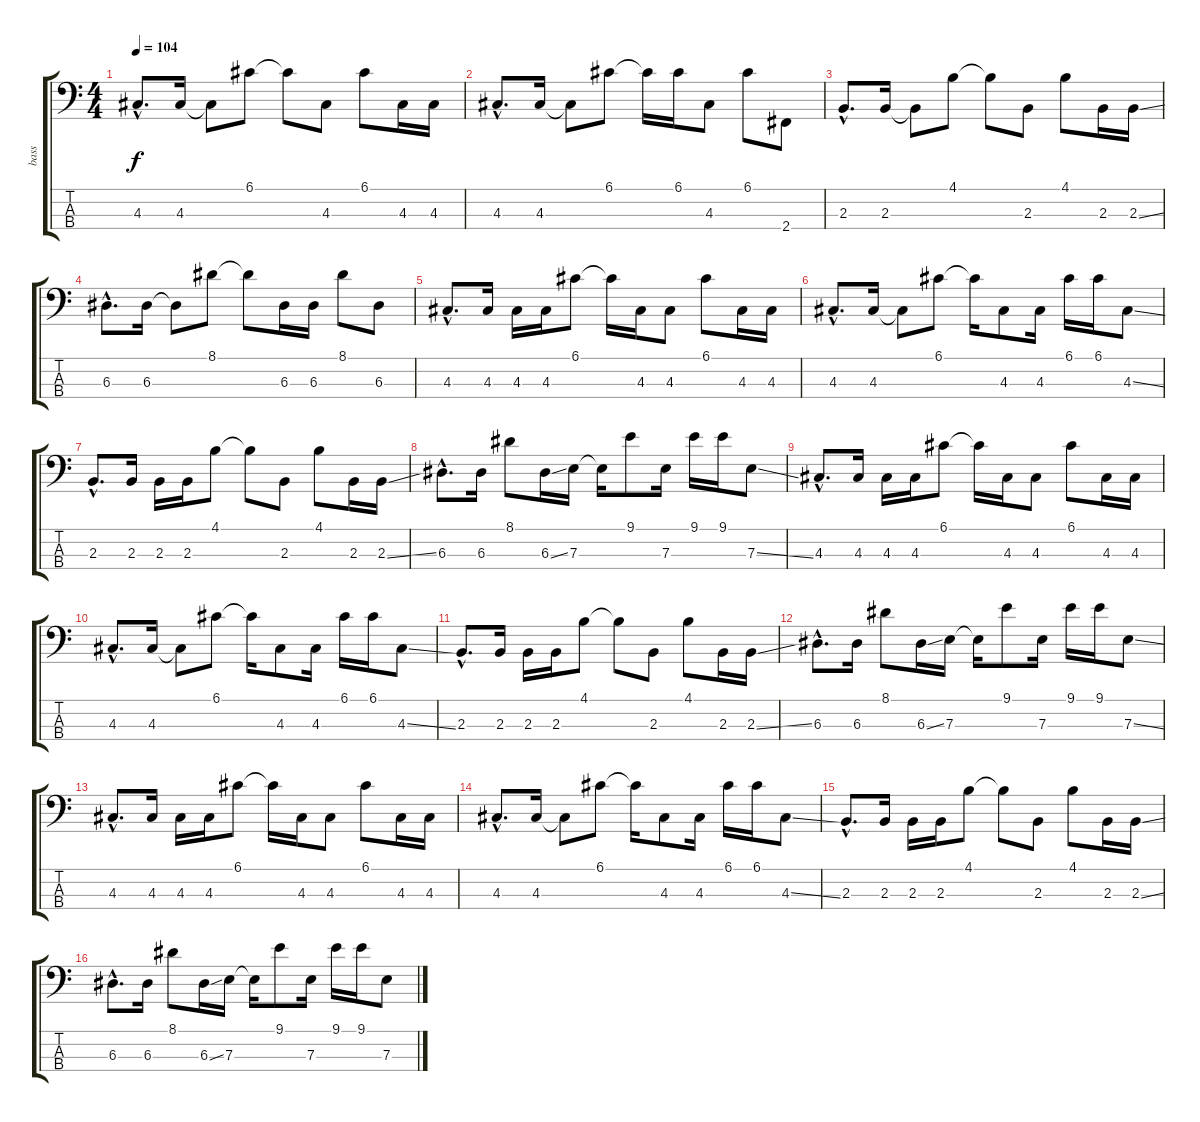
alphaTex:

\track ("bass" "bass") {instrument electricbasspick}
\staff {score tabs}
\tuning (G2 D2 A1 E1) {hide}
\ts (4 4)
\tempo 104
\clef f4
\ks c
4.3{hac}.8{d dy f} 4.3.16 4.3{t}.8 6.1.8 6.1{t}.8 4.3.8 6.1.8 4.3.16 4.3.16 |
4.3{hac}.8{d} 4.3.16 4.3{t}.8 6.1.8 6.1{t}.16 6.1.16 4.3.8 6.1.8 2.4.8 |
2.3{hac}.8{d} 2.3.16 2.3{t}.8 4.1.8 4.1{t}.8 2.3.8 4.1.8 2.3.16 2.3{ss}.16 |
6.3{hac}.8{d} 6.3.16 6.3{t}.8 8.1.8 8.1{t}.8 6.3.16 6.3.16 8.1.8 6.3.8 |
4.3{hac}.8{d} 4.3.16 4.3.16 4.3.16 6.1.8 6.1{t}.16 4.3.16 4.3.8 6.1.8 4.3.16 4.3.16 |
4.3{hac}.8{d} 4.3.16 4.3{t}.8 6.1.8 6.1{t}.16 4.3.8 4.3.16 6.1.16 6.1.16 4.3{ss}.8 |
2.3{hac}.8{d} 2.3.16 2.3.16 2.3.16 4.1.8 4.1{t}.8 2.3.8 4.1.8 2.3.16 2.3{ss}.16 |
6.3{hac}.8{d} 6.3.16 8.1.8 6.3{ss}.16 7.3.16 7.3{t}.16 9.1.8 7.3.16 9.1.16 9.1.16 7.3{ss}.8 |
4.3{hac}.8{d} 4.3.16 4.3.16 4.3.16 6.1.8 6.1{t}.16 4.3.16 4.3.8 6.1.8 4.3.16 4.3.16 |
4.3{hac}.8{d} 4.3.16 4.3{t}.8 6.1.8 6.1{t}.16 4.3.8 4.3.16 6.1.16 6.1.16 4.3{ss}.8 |
2.3{hac}.8{d} 2.3.16 2.3.16 2.3.16 4.1.8 4.1{t}.8 2.3.8 4.1.8 2.3.16 2.3{ss}.16 |
6.3{hac}.8{d} 6.3.16 8.1.8 6.3{ss}.16 7.3.16 7.3{t}.16 9.1.8 7.3.16 9.1.16 9.1.16 7.3{ss}.8 |
4.3{hac}.8{d} 4.3.16 4.3.16 4.3.16 6.1.8 6.1{t}.16 4.3.16 4.3.8 6.1.8 4.3.16 4.3.16 |
4.3{hac}.8{d} 4.3.16 4.3{t}.8 6.1.8 6.1{t}.16 4.3.8 4.3.16 6.1.16 6.1.16 4.3{ss}.8 |
2.3{hac}.8{d} 2.3.16 2.3.16 2.3.16 4.1.8 4.1{t}.8 2.3.8 4.1.8 2.3.16 2.3{ss}.16 |
6.3{hac}.8{d} 6.3.16 8.1.8 6.3{ss}.16 7.3.16 7.3{t}.16 9.1.8 7.3.16 9.1.16 9.1.16 7.3{ss}.8
